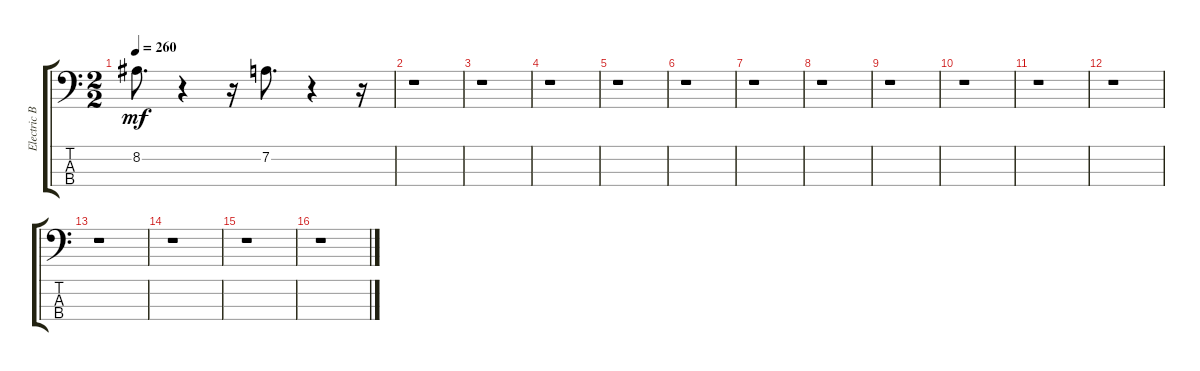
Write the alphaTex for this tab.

\track ("Electric Bass (pick)" "Electric B") {instrument electricbasspick}
\staff {score tabs}
\tuning (G2 D2 A1 E1) {hide}
\ts (2 2)
\tempo 260
\clef f4
\ks c
8.2.8{d dy mf} r.4 r.16 7.2.8{d} r.4 r.16 |
r.1 |
r.1 |
r.1 |
r.1 |
r.1 |
r.1 |
r.1 |
r.1 |
r.1 |
r.1 |
r.1 |
r.1 |
r.1 |
r.1 |
r.1
